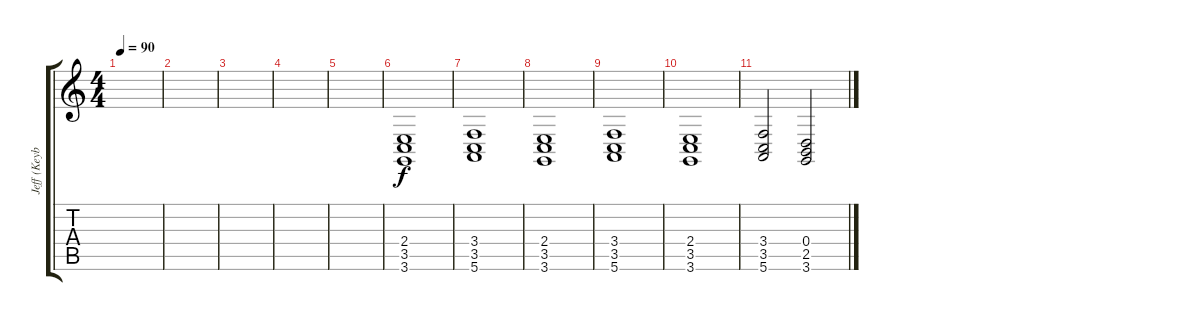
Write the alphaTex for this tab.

\track ("Jeff (Keyboard 1)" "Jeff (Keyb") {instrument drawbarorgan}
\staff {score tabs}
\tuning (E4 B3 G3 D3 A2 E2) {hide}
\ts (4 4)
\tempo 90
\clef g2
\ks c
|
|
|
|
|
(2.4 3.5 3.6).1 |
(3.4 3.5 5.6).1 |
(2.4 3.5 3.6).1 |
(3.4 3.5 5.6).1 |
(2.4 3.5 3.6).1 |
(3.4 3.5 5.6).2 (0.4 2.5 3.6).2
